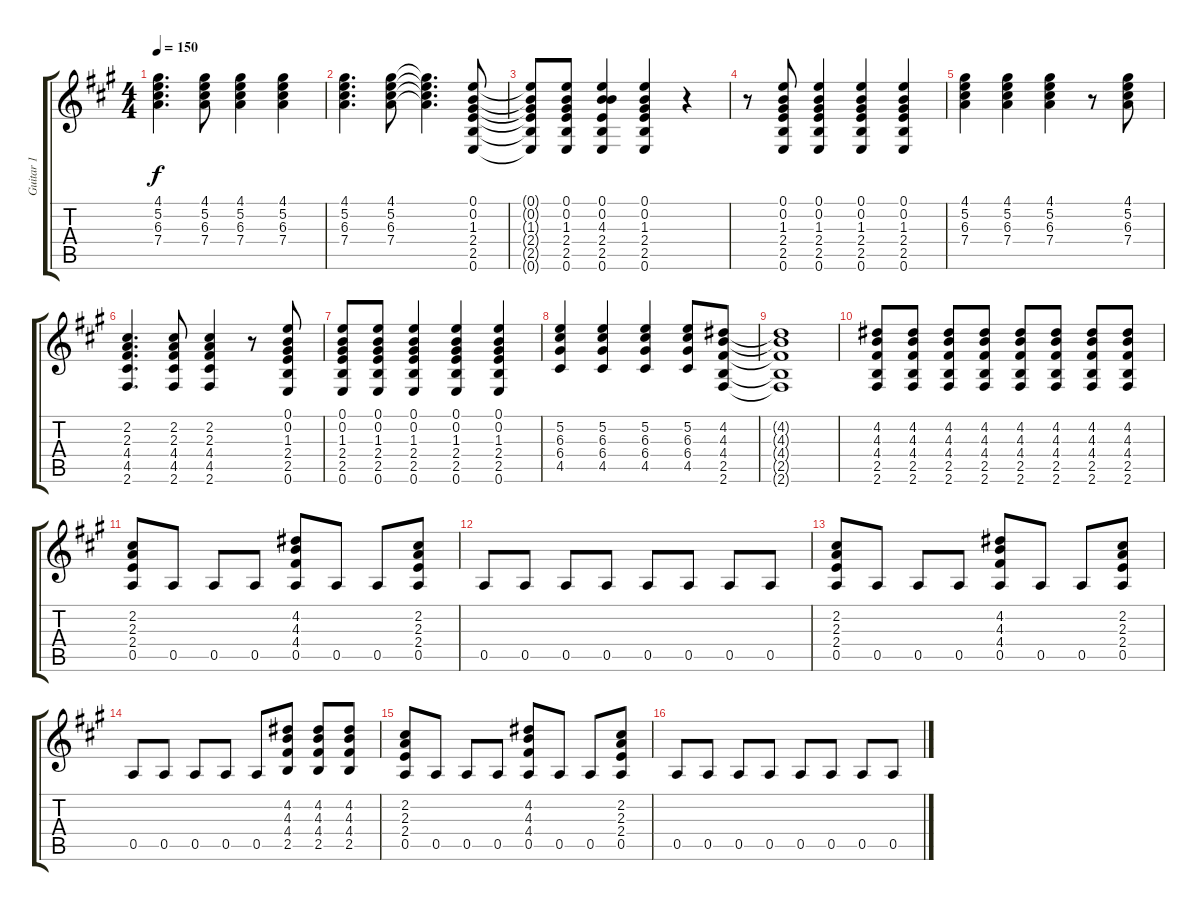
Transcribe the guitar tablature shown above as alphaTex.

\track ("Guitar 1" "Guitar 1") {instrument overdrivenguitar}
\staff {score tabs}
\tuning (E4 B3 G3 D3 A2 E2) {hide}
\ts (4 4)
\tempo 150
\clef g2
\ks a
(4.1 5.2 6.3 7.4).4{d dy f} (4.1 5.2 6.3 7.4).8 (4.1 5.2 6.3 7.4).4 (4.1 5.2 6.3 7.4).4 |
(4.1 5.2 6.3 7.4).4{d} (4.1 5.2 6.3 7.4).8 (4.1{t} 5.2{t} 6.3{t} 7.4{t}).4{d} (0.1 0.2 1.3 2.4 2.5 0.6).8 |
(0.1{t} 0.2{t} 1.3{t} 2.4{t} 2.5{t} 0.6{t}).8 (0.1 0.2 1.3 2.4 2.5 0.6).8 (0.1 0.2 4.3 2.4 2.5 0.6).4 (0.1 0.2 1.3 2.4 2.5 0.6).4 r.4 |
r.8 (0.1 0.2 1.3 2.4 2.5 0.6).8 (0.1 0.2 1.3 2.4 2.5 0.6).4 (0.1 0.2 1.3 2.4 2.5 0.6).4 (0.1 0.2 1.3 2.4 2.5 0.6).4 |
(4.1 5.2 6.3 7.4).4 (4.1 5.2 6.3 7.4).4 (4.1 5.2 6.3 7.4).4 r.8 (4.1 5.2 6.3 7.4).8 |
(2.2 2.3 4.4 4.5 2.6).4{d} (2.2 2.3 4.4 4.5 2.6).8 (2.2 2.3 4.4 4.5 2.6).4 r.8 (0.1 0.2 1.3 2.4 2.5 0.6).8 |
(0.1 0.2 1.3 2.4 2.5 0.6).8 (0.1 0.2 1.3 2.4 2.5 0.6).8 (0.1 0.2 1.3 2.4 2.5 0.6).4 (0.1 0.2 1.3 2.4 2.5 0.6).4 (0.1 0.2 1.3 2.4 2.5 0.6).4 |
(5.2 6.3 6.4 4.5).4 (5.2 6.3 6.4 4.5).4 (5.2 6.3 6.4 4.5).4 (5.2 6.3 6.4 4.5).8 (4.2 4.3 4.4 2.5 2.6).8 |
(4.2{t} 4.3{t} 4.4{t} 2.5{t} 2.6{t}).1 |
(4.2 4.3 4.4 2.5 2.6).8 (4.2 4.3 4.4 2.5 2.6).8 (4.2 4.3 4.4 2.5 2.6).8 (4.2 4.3 4.4 2.5 2.6).8 (4.2 4.3 4.4 2.5 2.6).8 (4.2 4.3 4.4 2.5 2.6).8 (4.2 4.3 4.4 2.5 2.6).8 (4.2 4.3 4.4 2.5 2.6).8 |
(2.2 2.3 2.4 0.5).8 0.5.8 0.5.8 0.5.8 (4.2 4.3 4.4 0.5).8 0.5.8 0.5.8 (2.2 2.3 2.4 0.5).8 |
0.5.8 0.5.8 0.5.8 0.5.8 0.5.8 0.5.8 0.5.8 0.5.8 |
(2.2 2.3 2.4 0.5).8 0.5.8 0.5.8 0.5.8 (4.2 4.3 4.4 0.5).8 0.5.8 0.5.8 (2.2 2.3 2.4 0.5).8 |
0.5.8 0.5.8 0.5.8 0.5.8 0.5.8 (4.2 4.3 4.4 2.5).8 (4.2 4.3 4.4 2.5).8 (4.2 4.3 4.4 2.5).8 |
(2.2 2.3 2.4 0.5).8 0.5.8 0.5.8 0.5.8 (4.2 4.3 4.4 0.5).8 0.5.8 0.5.8 (2.2 2.3 2.4 0.5).8 |
0.5.8 0.5.8 0.5.8 0.5.8 0.5.8 0.5.8 0.5.8 0.5.8
